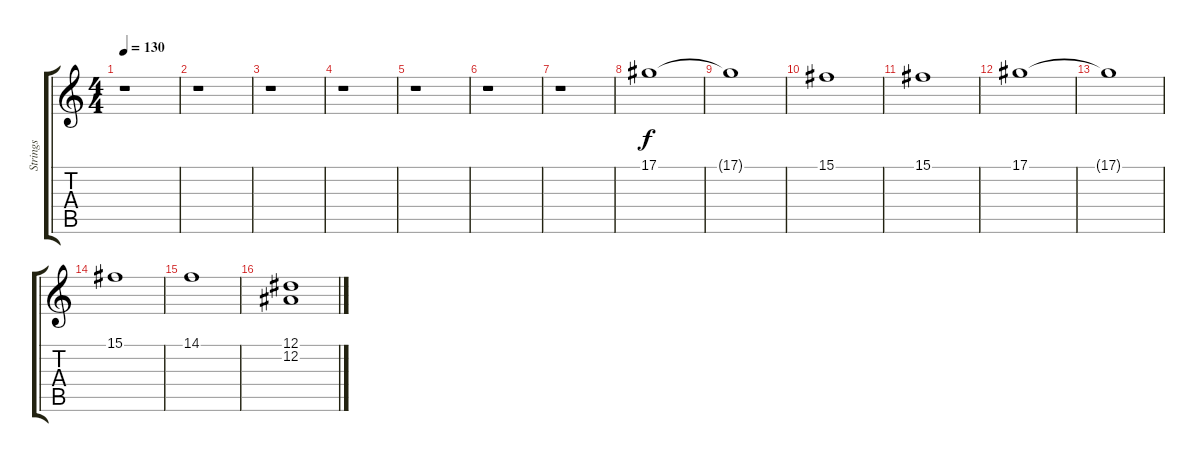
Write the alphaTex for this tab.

\track ("Strings" "Strings") {instrument stringensemble1}
\staff {score tabs}
\tuning (Eb4 Bb3 Gb3 Db3 Ab2 Eb2) {hide}
\ts (4 4)
\tempo 130
\clef g2
\ks c
r.1{dy f} |
r.1 |
r.1 |
r.1 |
r.1 |
r.1 |
r.1 |
17.1.1{instrument stringensemble2} |
17.1{t}.1 |
15.1.1 |
15.1.1 |
17.1.1 |
17.1{t}.1 |
15.1.1 |
14.1.1 |
(12.1 12.2).1{instrument stringensemble1}
